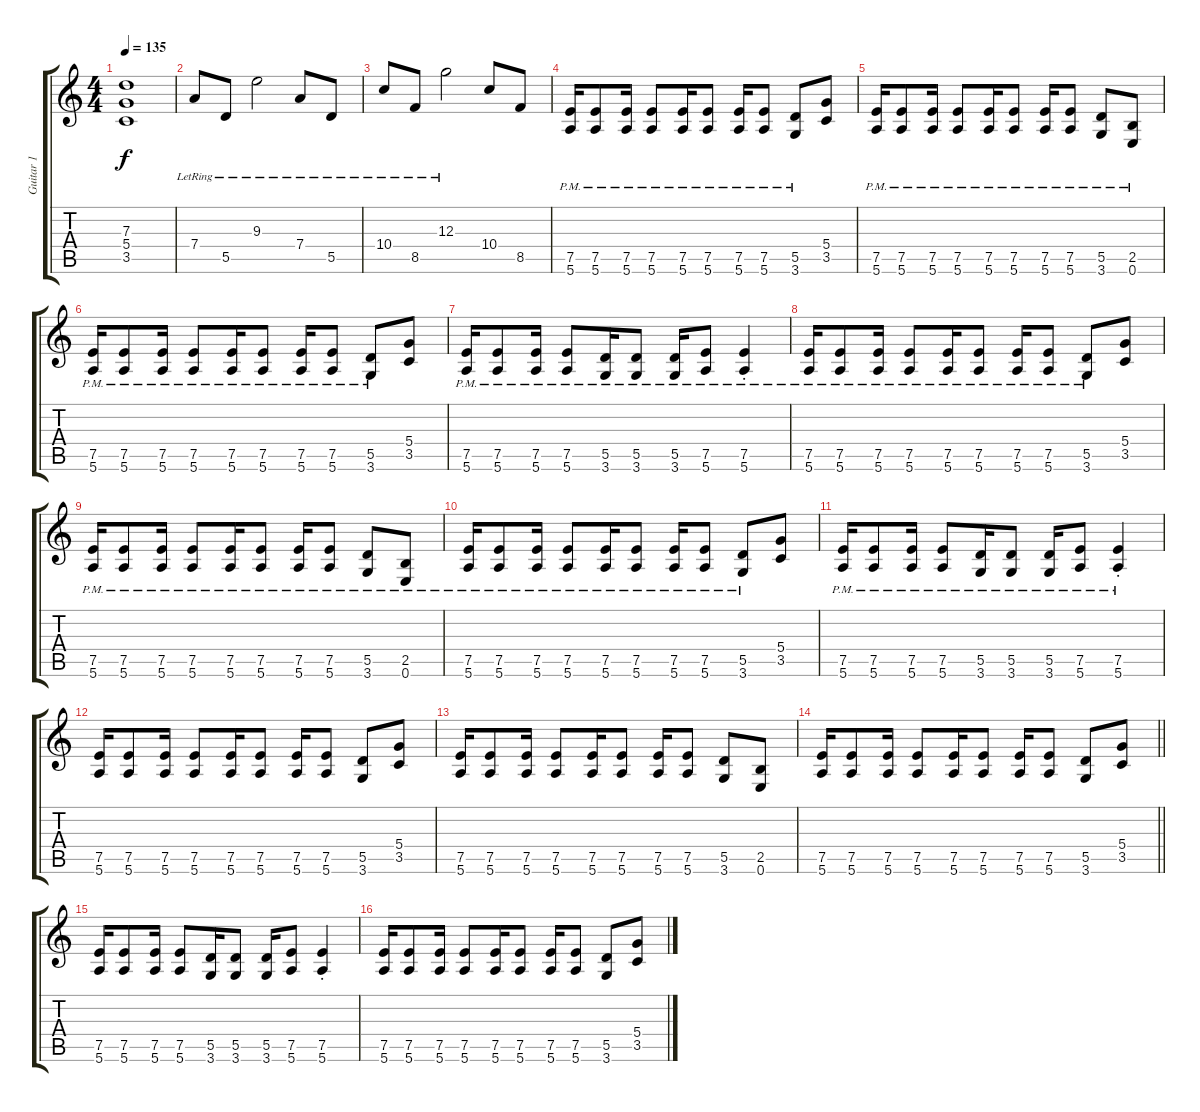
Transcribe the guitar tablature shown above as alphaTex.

\track ("Guitar 1" "Guitar 1") {instrument distortionguitar}
\staff {score tabs}
\tuning (E4 B3 G3 D3 A2 E2) {hide}
\ts (4 4)
\tempo 135
\clef g2
\ks c
(7.3{t} 5.4{t} 3.5{t}).1{dy f} |
7.4{lr}.8 5.5{lr}.8 9.3{lr}.2 7.4{lr}.8 5.5{lr}.8 |
10.4{lr}.8 8.5{lr}.8 12.3{lr}.2 10.4.8 8.5.8 |
(7.5{pm} 5.6{pm}).16 (7.5{pm} 5.6{pm}).8 (7.5{pm} 5.6{pm}).16 (7.5{pm} 5.6{pm}).8 (7.5{pm} 5.6{pm}).16 (7.5{pm} 5.6{pm}).8 (7.5{pm} 5.6{pm}).16 (7.5{pm} 5.6{pm}).8 (5.5{pm} 3.6{pm}).8 (5.4 3.5).8 |
(7.5{pm} 5.6{pm}).16 (7.5{pm} 5.6{pm}).8 (7.5{pm} 5.6{pm}).16 (7.5{pm} 5.6{pm}).8 (7.5{pm} 5.6{pm}).16 (7.5{pm} 5.6{pm}).8 (7.5{pm} 5.6{pm}).16 (7.5{pm} 5.6{pm}).8 (5.5{pm} 3.6{pm}).8 (2.5{pm} 0.6{pm}).8 |
(7.5{pm} 5.6{pm}).16 (7.5{pm} 5.6{pm}).8 (7.5{pm} 5.6{pm}).16 (7.5{pm} 5.6{pm}).8 (7.5{pm} 5.6{pm}).16 (7.5{pm} 5.6{pm}).8 (7.5{pm} 5.6{pm}).16 (7.5{pm} 5.6{pm}).8 (5.5{pm} 3.6{pm}).8 (5.4 3.5).8 |
(7.5{pm} 5.6{pm}).16 (7.5{pm} 5.6{pm}).8 (7.5{pm} 5.6{pm}).16 (7.5{pm} 5.6{pm}).8 (5.5{pm} 3.6{pm}).16 (5.5{pm} 3.6{pm}).8 (5.5{pm} 3.6{pm}).16 (7.5{pm} 5.6{pm}).8 (7.5{pm st} 5.6{pm st}).4 |
(7.5{pm} 5.6{pm}).16 (7.5{pm} 5.6{pm}).8 (7.5{pm} 5.6{pm}).16 (7.5{pm} 5.6{pm}).8 (7.5{pm} 5.6{pm}).16 (7.5{pm} 5.6{pm}).8 (7.5{pm} 5.6{pm}).16 (7.5{pm} 5.6{pm}).8 (5.5{pm} 3.6{pm}).8 (5.4 3.5).8 |
(7.5{pm} 5.6{pm}).16 (7.5{pm} 5.6{pm}).8 (7.5{pm} 5.6{pm}).16 (7.5{pm} 5.6{pm}).8 (7.5{pm} 5.6{pm}).16 (7.5{pm} 5.6{pm}).8 (7.5{pm} 5.6{pm}).16 (7.5{pm} 5.6{pm}).8 (5.5{pm} 3.6{pm}).8 (2.5{pm} 0.6{pm}).8 |
(7.5{pm} 5.6{pm}).16 (7.5{pm} 5.6{pm}).8 (7.5{pm} 5.6{pm}).16 (7.5{pm} 5.6{pm}).8 (7.5{pm} 5.6{pm}).16 (7.5{pm} 5.6{pm}).8 (7.5{pm} 5.6{pm}).16 (7.5{pm} 5.6{pm}).8 (5.5{pm} 3.6{pm}).8 (5.4 3.5).8 |
(7.5{pm} 5.6{pm}).16 (7.5{pm} 5.6{pm}).8 (7.5{pm} 5.6{pm}).16 (7.5{pm} 5.6{pm}).8 (5.5{pm} 3.6{pm}).16 (5.5{pm} 3.6{pm}).8 (5.5{pm} 3.6{pm}).16 (7.5{pm} 5.6{pm}).8 (7.5{pm st} 5.6{pm st}).4 |
(7.5 5.6).16 (7.5 5.6).8 (7.5 5.6).16 (7.5 5.6).8 (7.5 5.6).16 (7.5 5.6).8 (7.5 5.6).16 (7.5 5.6).8 (5.5 3.6).8 (5.4 3.5).8 |
(7.5 5.6).16 (7.5 5.6).8 (7.5 5.6).16 (7.5 5.6).8 (7.5 5.6).16 (7.5 5.6).8 (7.5 5.6).16 (7.5 5.6).8 (5.5 3.6).8 (2.5 0.6).8 |
\barLineRight lightlight
(7.5 5.6).16 (7.5 5.6).8 (7.5 5.6).16 (7.5 5.6).8 (7.5 5.6).16 (7.5 5.6).8 (7.5 5.6).16 (7.5 5.6).8 (5.5 3.6).8 (5.4 3.5).8 |
(7.5 5.6).16 (7.5 5.6).8 (7.5 5.6).16 (7.5 5.6).8 (5.5 3.6).16 (5.5 3.6).8 (5.5 3.6).16 (7.5 5.6).8 (7.5{st} 5.6{st}).4 |
(7.5 5.6).16 (7.5 5.6).8 (7.5 5.6).16 (7.5 5.6).8 (7.5 5.6).16 (7.5 5.6).8 (7.5 5.6).16 (7.5 5.6).8 (5.5 3.6).8 (5.4 3.5).8
